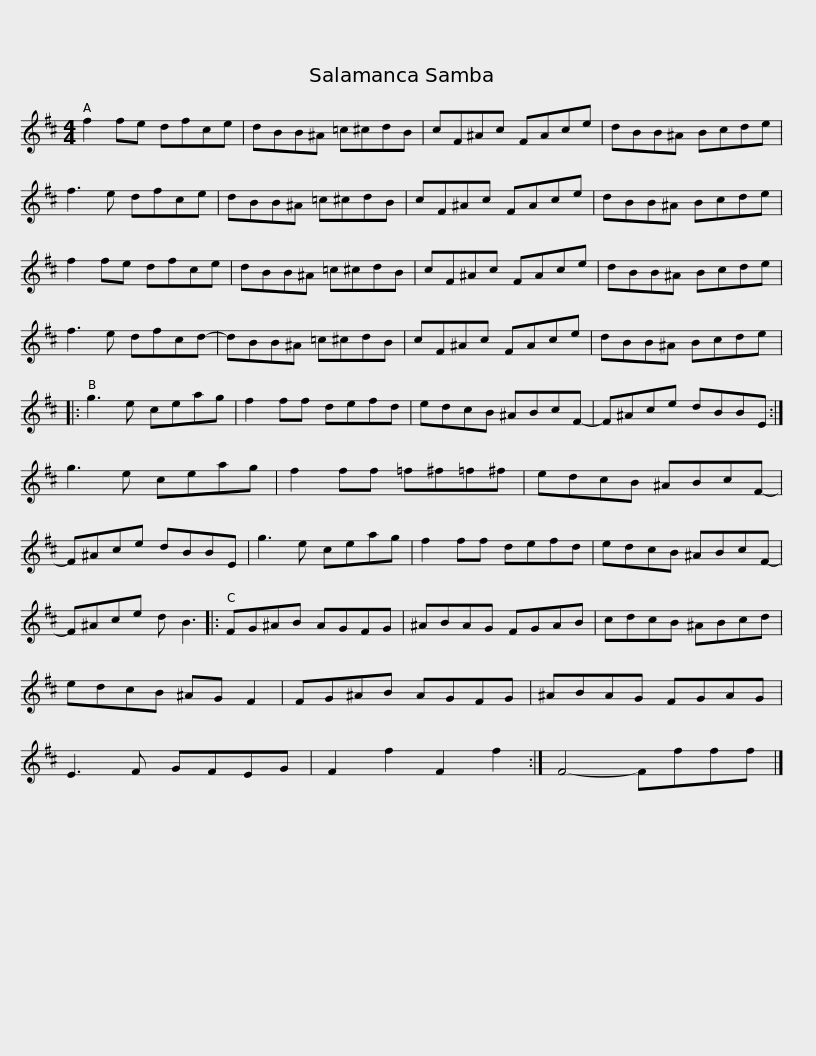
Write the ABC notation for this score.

X:1
L:1/8
M:4/4
I:linebreak $
K:Bmin
V:1 treble
V:1
 f2 fe dfce | dBB^A =c^cdB | cF^Ac FAce | dBB^A Bcde | f3 e dfce |$ %5
 dBB^A =c^cdB | cF^Ac FAce | dBB^A Bcde | f2 fe dfce | dBB^A =c^cdB |$ %10
 cF^Ac FAce | dBB^A Bcde | f3 e dfcd- | dBB^A =c^cdB | cF^Ac FAce |$ %15
 dBB^A Bcde |: g3 e ceag | f2 ff defd | edcB ^ABcF- | F^Ace dBBE :|$ %20
 g3 e ceag | f2 ff =f^f=f^f | edcB ^ABcF- | F^Ace dBBE | g3 e ceag |$ %25
 f2 ff defd | edcB ^ABcF- | F^Ace d B3 |: FG^AB AGFG | ^ABAG FGAB |$ %30
 cdcB ^ABcd | edcB ^AG F2 | FG^AB AGFG | ^ABAG FGAG | E3 F GFEG | %35
 F2 f2 F2 f2 :|$ F4- Ffff |] %37
